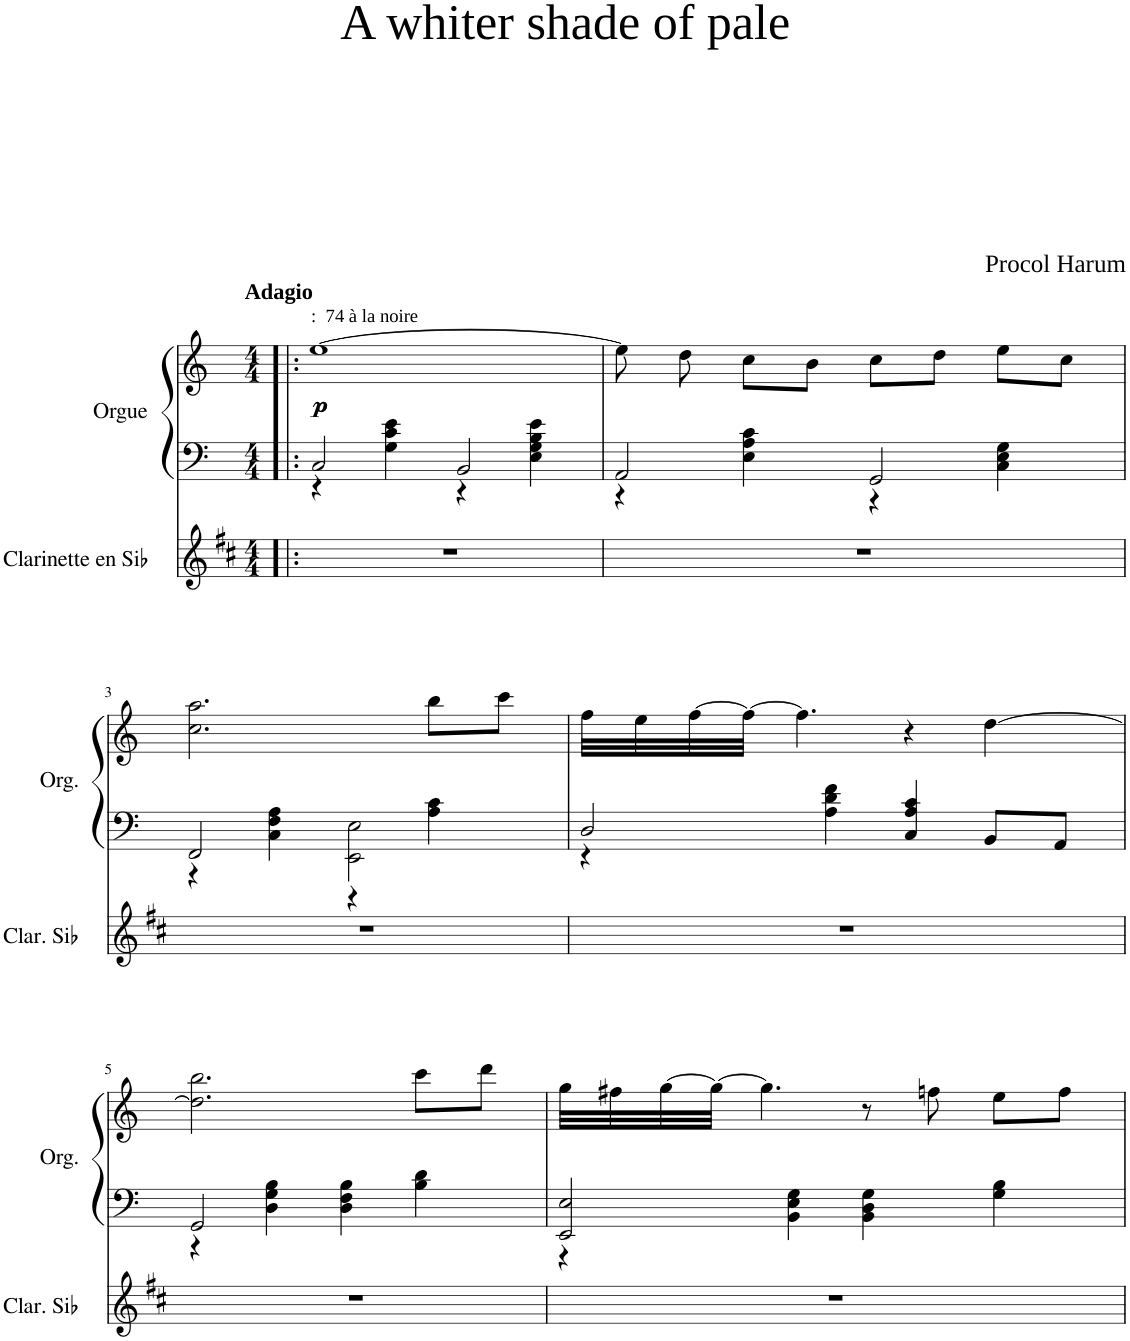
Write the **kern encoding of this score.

**kern	**kern	**kern	**dynam
*part2	*part1	*part1	*part1
*staff3	*staff2	*staff1	*staff1/2
*I"Clarinette en Sib	*I"Orgue	*	*
*I'Clar. Sib	*I'Org.	*	*
*clefG2	*clefF4	*clefG2	*
*Trd1c2	*	*	*
*k[f#c#]	*k[]	*k[]	*
*M4/4	*M4/4	*M4/4	*
=1!|:	=1!|:	=1!|:	=1!|:
*	*^	*	*
*	*	*^	*	*
!	!	!	!	!LO:TX:a:B:t=Adagio	!
!	!	!	!	!LO:TX:a:t=&colon;  74 à la noire	!
!	!	!	!	!	!LO:DY:b
!	!	!	!	!	!LO:DY:n=1:b
1r	1ryy	2C/	4r	[1ee	p p
.	.	.	4G\ 4c\ 4e\	.	.
.	.	2BB/	4r	.	.
.	.	.	4E\ 4G\ 4B\ 4e\	.	.
=2	=2	=2	=2	=2	=2
1r	1ryy	2AA/	4r	8ee\]	.
.	.	.	.	8dd\	.
.	.	.	4E\ 4A\ 4c\	8cc\L	.
.	.	.	.	8b\J	.
.	.	2GG/	4r	8cc\L	.
.	.	.	.	8dd\J	.
.	.	.	4C\ 4E\ 4G\	8ee\L	.
.	.	.	.	8cc\J	.
!!LO:LB:g=z
=3	=3	=3	=3	=3	=3
1r	1ryy	2FF/	4r	2.cc\ 2.aa\	.
.	.	.	4C\ 4F\ 4A\	.	.
.	.	2EE\ 2E\	4r	.	.
.	.	.	4A\ 4c\	8bb\L	.
.	.	.	.	8ccc\J	.
=4	=4	=4	=4	=4	=4
1r	1ryy	2D/	4r	32ff\LLL	.
.	.	.	.	32ee\	.
.	.	.	.	[32ff\	.
.	.	.	.	32ff\JJJ_	.
.	.	.	.	4.ff\]	.
.	.	.	4A\ 4d\ 4f\	.	.
.	.	4C/ 4A/ 4c/	2ryy	4r	.
.	.	8BB/L	.	[4dd\	.
.	.	8AA/J	.	.	.
!!LO:LB:g=z
=5	=5	=5	=5	=5	=5
1r	1ryy	2GG/	4r	2.dd\] 2.bb\	.
.	.	.	4D\ 4G\ 4B\	.	.
.	.	2ryy	4D\ 4F\ 4B\	.	.
.	.	.	4B\ 4d\	8ccc\L	.
.	.	.	.	8ddd\J	.
=6	=6	=6	=6	=6	=6
1r	1ryy	2EE/ 2E/	4r	32gg\LLL	.
.	.	.	.	32ff#X\	.
.	.	.	.	[32gg\	.
.	.	.	.	32gg\JJJ_	.
.	.	.	.	4.gg\]	.
.	.	.	4BB\ 4E\ 4G\	.	.
.	.	2ryy	4BB\ 4D\ 4G\	8r	.
.	.	.	.	8ffn\	.
.	.	.	4G\ 4B\	8ee\L	.
.	.	.	.	8ff\J	.
*	*v	*v	*v	*	*
=	=	=	=
*-	*-	*-	*-
